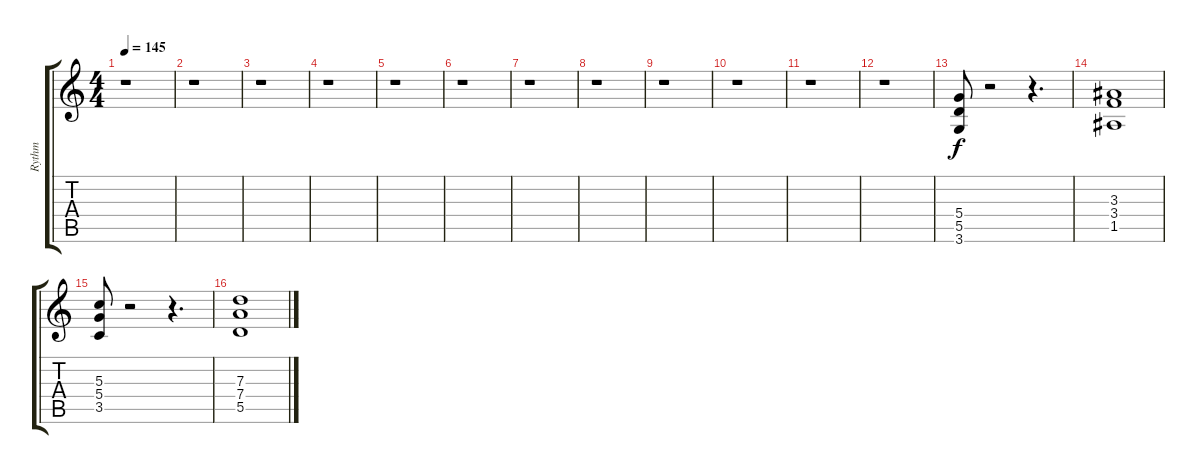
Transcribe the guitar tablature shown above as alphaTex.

\track ("Rythm" "Rythm") {instrument distortionguitar}
\staff {score tabs}
\tuning (E4 B3 G3 D3 A2 E2) {hide}
\ts (4 4)
\tempo 145
\clef g2
\ks c
r.1{dy f} |
r.1 |
r.1 |
r.1 |
r.1 |
r.1 |
r.1 |
r.1 |
r.1 |
r.1 |
r.1 |
r.1 |
(5.4 5.5 3.6).8 r.2 r.4{d} |
(3.3 3.4 1.5).1 |
(5.3 5.4 3.5).8 r.2 r.4{d} |
(7.3 7.4 5.5).1
